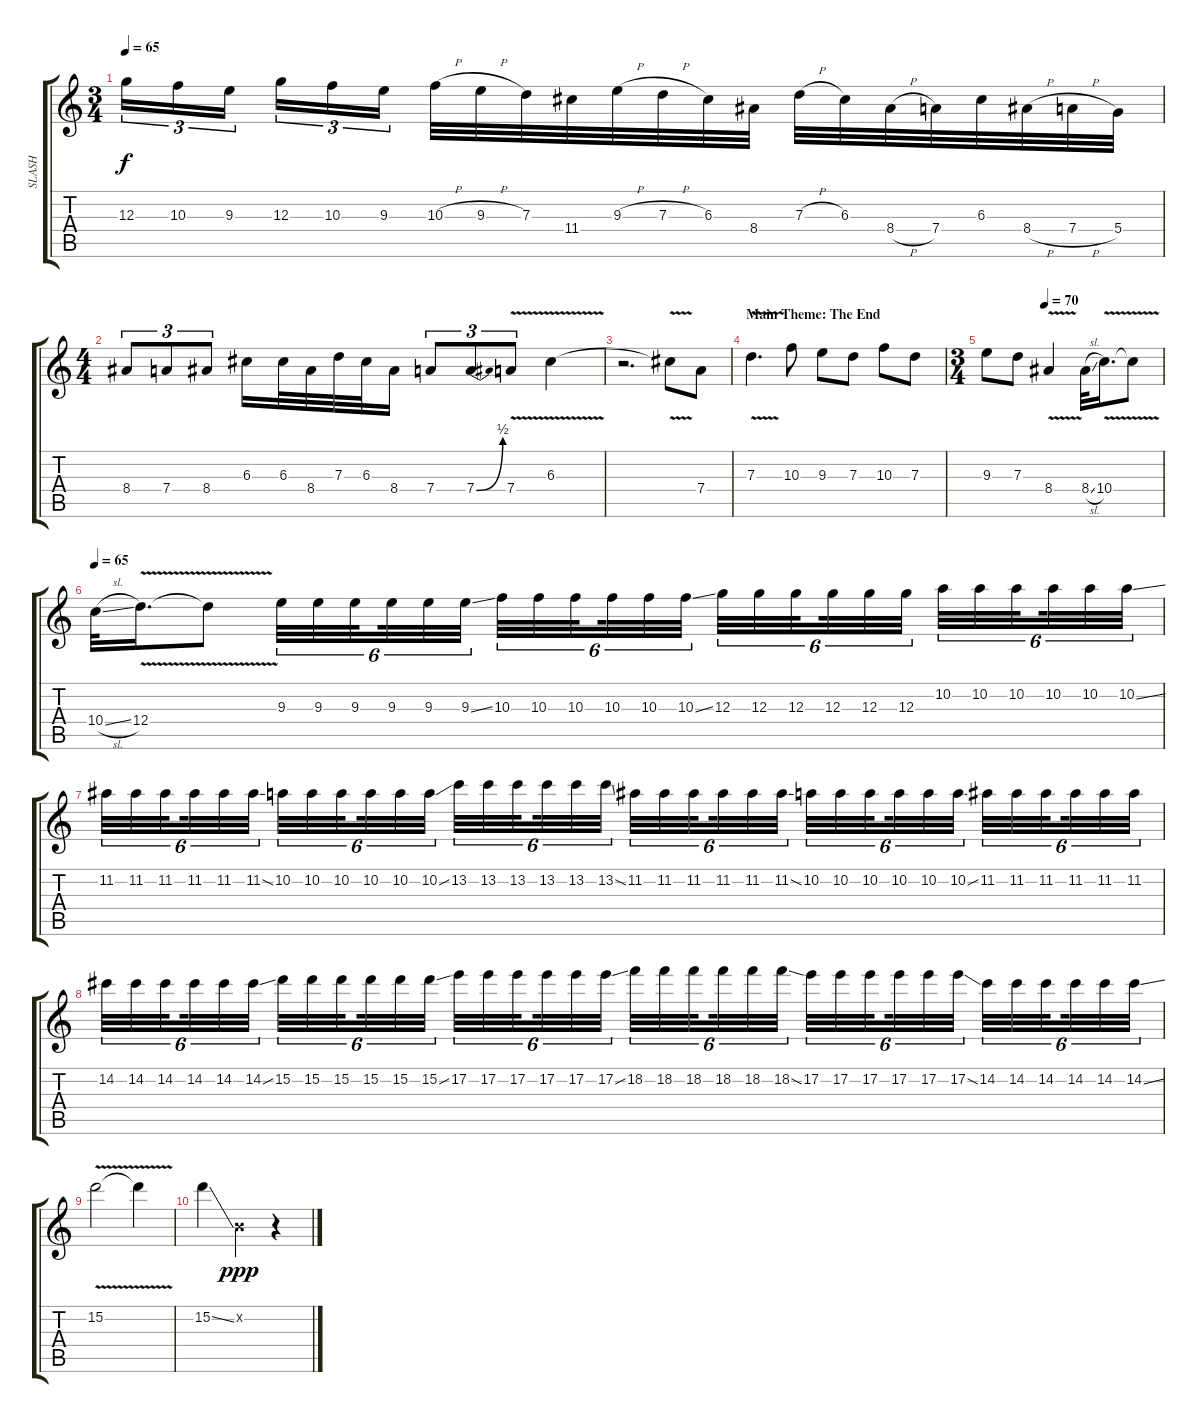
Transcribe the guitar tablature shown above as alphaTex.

\track ("SLASH" "SLASH") {instrument overdrivenguitar}
\staff {score tabs}
\tuning (E4 B3 G3 D3 A2 E2) {hide}
\ts (3 4)
\tempo 65
\clef g2
\ks c
12.3.16{tu (3 2) dy f} 10.3.16{tu (3 2)} 9.3.16{tu (3 2) beam splitsecondary} 12.3.16{tu (3 2)} 10.3.16{tu (3 2)} 9.3.16{tu (3 2)} 10.3{h}.32 9.3{h}.32 7.3.32 11.4.32 9.3{h}.32 7.3{h}.32 6.3.32 8.4.32 7.3{h}.32 6.3.32 8.4{h}.32 7.4.32 6.3.32 8.4{h}.32 7.4{h}.32 5.4.32 |
\ts (4 4)
8.4.8{tu (3 2)} 7.4.8{tu (3 2)} 8.4.8{tu (3 2)} 6.3.16 6.3.32 8.4.32 7.3.32 6.3.32 8.4.16 7.4.8{tu (3 2)} 7.4{be (bend 0 0 60 2)}.8{tu (3 2)} 7.4{v}.8{tu (3 2)} 6.3{v}.4 |
r.2{d} 6.3{t}.8 7.4.8 |
\section ("" "Main Theme: The End")
7.3{v}.4{d} 10.3.8 9.3.8 7.3.8 10.3.8 7.3.8 |
\ts (3 4)
\tempo (70 0.3333333333333333)
9.3.8 7.3.8 8.4{v}.4 8.4{sl}.32 10.4{v}.16{d} 10.4{t}.8 |
\tempo 65
10.4{sl}.32 12.4{v}.16{d} 12.4{t}.8 9.3.32{tu (6 4)} 9.3.32{tu (6 4)} 9.3.32{tu (6 4) beam splitsecondary} 9.3.32{tu (6 4)} 9.3.32{tu (6 4)} 9.3{ss}.32{tu (6 4) beam splitsecondary} 10.3.32{tu (6 4)} 10.3.32{tu (6 4)} 10.3.32{tu (6 4) beam splitsecondary} 10.3.32{tu (6 4)} 10.3.32{tu (6 4)} 10.3{ss}.32{tu (6 4)} 12.3.32{tu (6 4)} 12.3.32{tu (6 4)} 12.3.32{tu (6 4) beam splitsecondary} 12.3.32{tu (6 4)} 12.3.32{tu (6 4)} 12.3.32{tu (6 4) beam splitsecondary} 10.2.32{tu (6 4)} 10.2.32{tu (6 4)} 10.2.32{tu (6 4) beam splitsecondary} 10.2.32{tu (6 4)} 10.2.32{tu (6 4)} 10.2{ss}.32{tu (6 4)} |
11.2.32{tu (6 4)} 11.2.32{tu (6 4)} 11.2.32{tu (6 4) beam splitsecondary} 11.2.32{tu (6 4)} 11.2.32{tu (6 4)} 11.2{ss}.32{tu (6 4) beam splitsecondary} 10.2.32{tu (6 4)} 10.2.32{tu (6 4)} 10.2.32{tu (6 4) beam splitsecondary} 10.2.32{tu (6 4)} 10.2.32{tu (6 4)} 10.2{ss}.32{tu (6 4)} 13.2.32{tu (6 4)} 13.2.32{tu (6 4)} 13.2.32{tu (6 4) beam splitsecondary} 13.2.32{tu (6 4)} 13.2.32{tu (6 4)} 13.2{ss}.32{tu (6 4) beam splitsecondary} 11.2.32{tu (6 4)} 11.2.32{tu (6 4)} 11.2.32{tu (6 4) beam splitsecondary} 11.2.32{tu (6 4)} 11.2.32{tu (6 4)} 11.2{ss}.32{tu (6 4)} 10.2.32{tu (6 4)} 10.2.32{tu (6 4)} 10.2.32{tu (6 4) beam splitsecondary} 10.2.32{tu (6 4)} 10.2.32{tu (6 4)} 10.2{ss}.32{tu (6 4) beam splitsecondary} 11.2.32{tu (6 4)} 11.2.32{tu (6 4)} 11.2.32{tu (6 4) beam splitsecondary} 11.2.32{tu (6 4)} 11.2.32{tu (6 4)} 11.2.32{tu (6 4)} |
14.2.32{tu (6 4)} 14.2.32{tu (6 4)} 14.2.32{tu (6 4) beam splitsecondary} 14.2.32{tu (6 4)} 14.2.32{tu (6 4)} 14.2{ss}.32{tu (6 4) beam splitsecondary} 15.2.32{tu (6 4)} 15.2.32{tu (6 4)} 15.2.32{tu (6 4) beam splitsecondary} 15.2.32{tu (6 4)} 15.2.32{tu (6 4)} 15.2{ss}.32{tu (6 4)} 17.2.32{tu (6 4)} 17.2.32{tu (6 4)} 17.2.32{tu (6 4) beam splitsecondary} 17.2.32{tu (6 4)} 17.2.32{tu (6 4)} 17.2{ss}.32{tu (6 4) beam splitsecondary} 18.2.32{tu (6 4)} 18.2.32{tu (6 4)} 18.2.32{tu (6 4) beam splitsecondary} 18.2.32{tu (6 4)} 18.2.32{tu (6 4)} 18.2{ss}.32{tu (6 4)} 17.2.32{tu (6 4)} 17.2.32{tu (6 4)} 17.2.32{tu (6 4) beam splitsecondary} 17.2.32{tu (6 4)} 17.2.32{tu (6 4)} 17.2{ss}.32{tu (6 4) beam splitsecondary} 14.2.32{tu (6 4)} 14.2.32{tu (6 4)} 14.2.32{tu (6 4) beam splitsecondary} 14.2.32{tu (6 4)} 14.2.32{tu (6 4)} 14.2{ss}.32{tu (6 4)} |
15.2{v}.2 15.2{t}.4 |
15.2{ss}.4 0.2{x}.4{dy ppp} r.4
